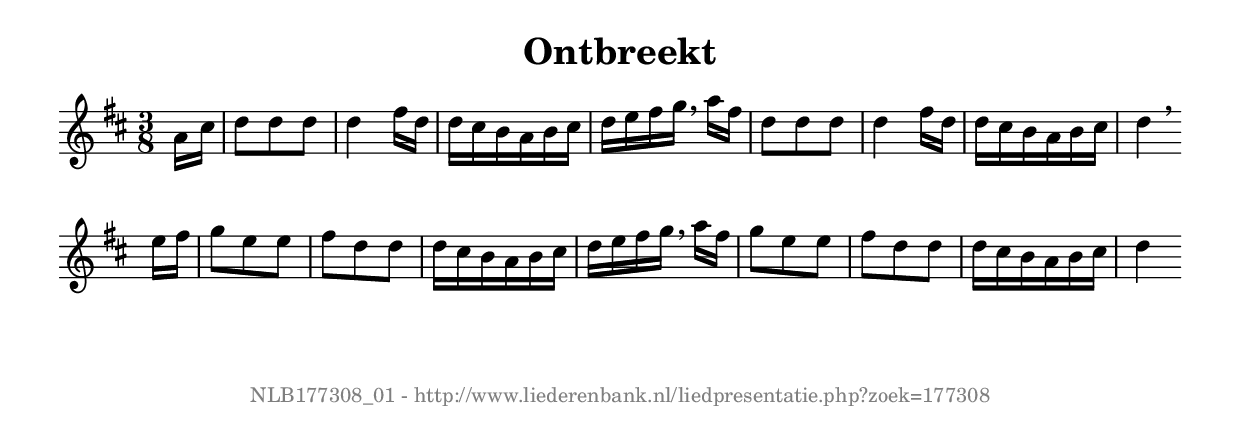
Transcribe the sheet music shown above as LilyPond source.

%
% produced by wce2krn 1.64 (7 June 2014)
%
\version"2.16"
#(append! paper-alist '(("long" . (cons (* 210 mm) (* 2000 mm)))))
#(set-default-paper-size "long")
sb = {\breathe}
mBreak = {\breathe }
bBreak = {\breathe }
x = {\once\override NoteHead #'style = #'cross }
gl=\glissando
itime={\override Staff.TimeSignature #'stencil = ##f }
ficta = {\once\set suggestAccidentals = ##t}
fine = {\once\override Score.RehearsalMark #'self-alignment-X = #1 \mark \markup {\italic{Fine}}}
dc = {\once\override Score.RehearsalMark #'self-alignment-X = #1 \mark \markup {\italic{D.C.}}}
dcf = {\once\override Score.RehearsalMark #'self-alignment-X = #1 \mark \markup {\italic{D.C. al Fine}}}
dcc = {\once\override Score.RehearsalMark #'self-alignment-X = #1 \mark \markup {\italic{D.C. al Coda}}}
ds = {\once\override Score.RehearsalMark #'self-alignment-X = #1 \mark \markup {\italic{D.S.}}}
dsf = {\once\override Score.RehearsalMark #'self-alignment-X = #1 \mark \markup {\italic{D.S. al Fine}}}
dsc = {\once\override Score.RehearsalMark #'self-alignment-X = #1 \mark \markup {\italic{D.S. al Coda}}}
pv = {\set Score.repeatCommands = #'((volta "1"))}
sv = {\set Score.repeatCommands = #'((volta "2"))}
tv = {\set Score.repeatCommands = #'((volta "3"))}
qv = {\set Score.repeatCommands = #'((volta "4"))}
xv = {\set Score.repeatCommands = #'((volta #f))}
\header{ tagline = ""
title = "Ontbreekt"
}
\score {{
\key d \major
\relative g'
{
\set melismaBusyProperties = #'()
\partial 32*4
\time 3/8
\tempo 4=120
\override Score.MetronomeMark #'transparent = ##t
\override Score.RehearsalMark #'break-visibility = #(vector #t #t #f)
a16 cis d8 d d d4 fis16 d d cis b a b cis d e fis g \sb a fis d8 d d d4 fis16 d d cis b a b cis d4 \bar ":|:" \bBreak
e16 fis g8 e e fis d d d16 cis b a b cis d e fis g \sb a fis g8 e e fis d d d16 cis b a b cis d4 \bar ":|"
 }}
 \midi { }
 \layout {
            indent = 0.0\cm
}
}
\markup { \vspace #0 } \markup { \with-color #grey \fill-line { \center-column { \smaller "NLB177308_01 - http://www.liederenbank.nl/liedpresentatie.php?zoek=177308" } } }
